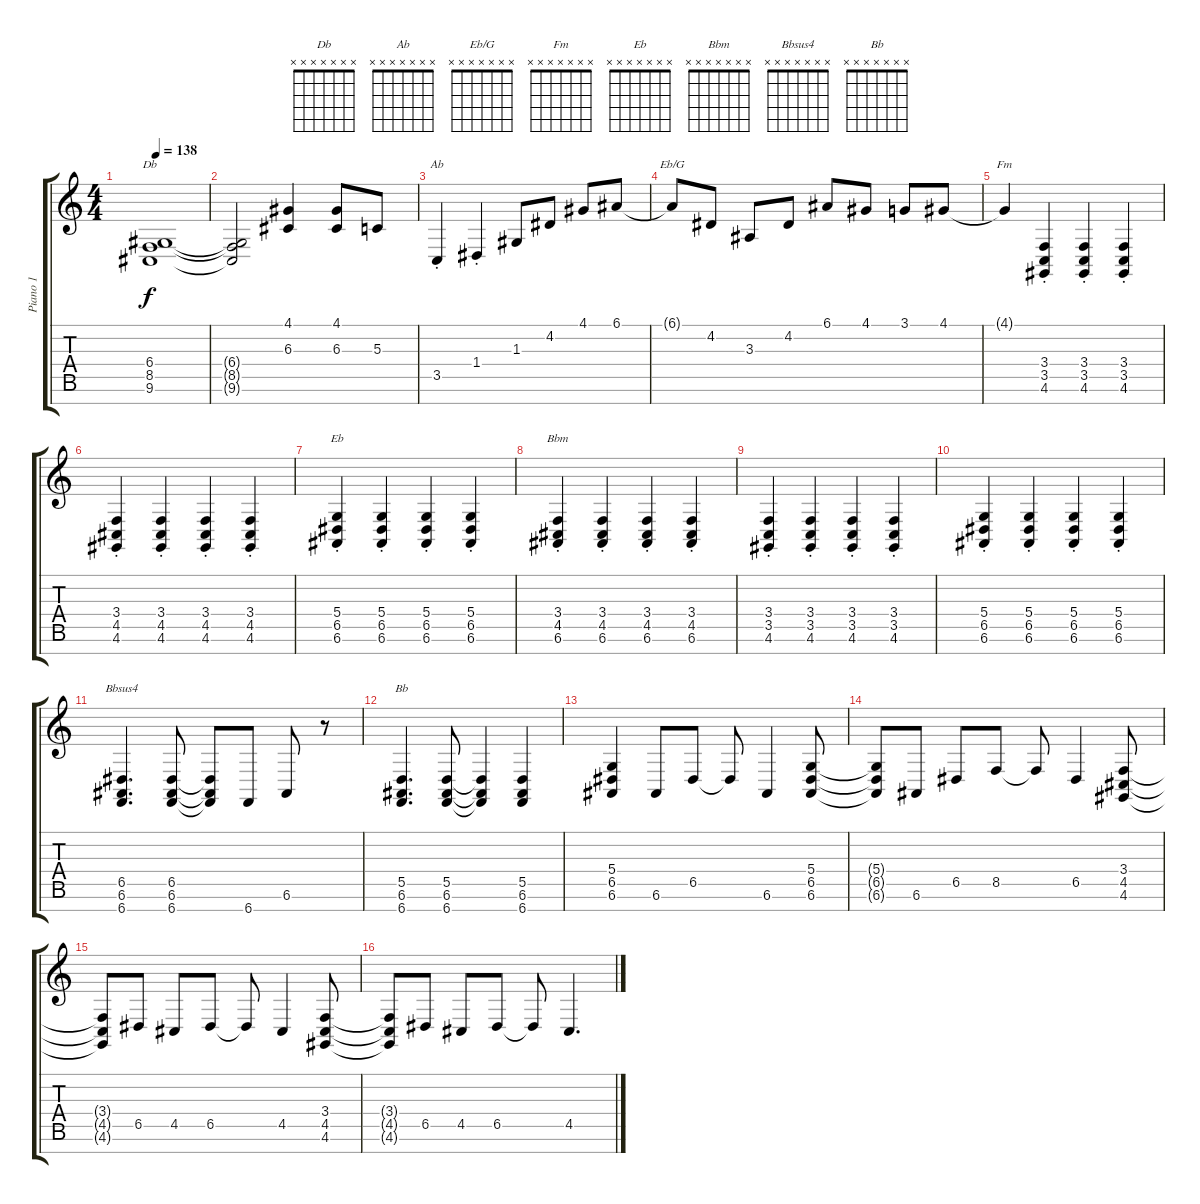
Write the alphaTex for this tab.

\track ("Piano 1" "Piano 1") {instrument acousticgrandpiano}
\staff {score tabs}
\tuning (E4 B3 G3 D3 A2 E2 B1) {hide}
\chord ("Db" x x x x x x x) {firstfret 0}
\chord ("Ab" x x x x x x x) {firstfret 0}
\chord ("Eb/G" x x x x x x x) {firstfret 0}
\chord ("Fm" x x x x x x x) {firstfret 0}
\chord ("Eb" x x x x x x x) {firstfret 0}
\chord ("Bbm" x x x x x x x) {firstfret 0}
\chord ("Bbsus4" x x x x x x x) {firstfret 0}
\chord ("Bb" x x x x x x x) {firstfret 0}
\ts (4 4)
\tempo 138
\clef g2
\ks c
(6.4 8.5 9.6).1{ch "Db" dy f} |
(6.4{t} 8.5{t} 9.6{t}).2 (4.1 6.3).4 (4.1 6.3).8 5.3.8 |
3.5{st}.4{ch "Ab"} 1.4{st}.4 1.3.8 4.2.8 4.1.8 6.1.8 |
6.1{t}.8{ch "Eb/G"} 4.2.8 3.3.8 4.2.8 6.1.8 4.1.8 3.1.8 4.1.8 |
4.1{t}.4{ch "Fm"} (3.4{st} 3.5{st} 4.6{st}).4 (3.4{st} 3.5{st} 4.6{st}).4 (3.4{st} 3.5{st} 4.6{st}).4 |
(3.4{st} 4.5{st} 4.6{st}).4 (3.4{st} 4.5{st} 4.6{st}).4 (3.4{st} 4.5{st} 4.6{st}).4 (3.4{st} 4.5{st} 4.6{st}).4 |
(5.4{st} 6.5{st} 6.6{st}).4{ch "Eb"} (5.4{st} 6.5{st} 6.6{st}).4 (5.4{st} 6.5{st} 6.6{st}).4 (5.4{st} 6.5{st} 6.6{st}).4 |
(3.4{st} 4.5{st} 6.6{st}).4{ch "Bbm"} (3.4{st} 4.5{st} 6.6{st}).4 (3.4{st} 4.5{st} 6.6{st}).4 (3.4{st} 4.5{st} 6.6{st}).4 |
(3.4{st} 3.5{st} 4.6{st}).4 (3.4{st} 3.5{st} 4.6{st}).4 (3.4{st} 3.5{st} 4.6{st}).4 (3.4{st} 3.5{st} 4.6{st}).4 |
(5.4{st} 6.5{st} 6.6{st}).4 (5.4{st} 6.5{st} 6.6{st}).4 (5.4{st} 6.5{st} 6.6{st}).4 (5.4{st} 6.5{st} 6.6{st}).4 |
(6.5 6.6 6.7).4{d ch "Bbsus4"} (6.5 6.6 6.7).8 (6.5{t} 6.6{t} 6.7{t}).8 6.7.8 6.6.8 r.8 |
(5.5 6.6 6.7).4{d ch "Bb"} (5.5 6.6 6.7).8 (5.5{t} 6.6{t} 6.7{t}).4 (5.5 6.6 6.7).4 |
(5.4 6.5 6.6).4 6.6.8 6.5.8 6.5{t}.8 6.6.4 (5.4 6.5 6.6).8 |
(5.4{t} 6.5{t} 6.6{t}).8 6.6.8 6.5.8 8.5.8 8.5{t}.8 6.5.4 (3.4 4.5 4.6).8 |
(3.4{t} 4.5{t} 4.6{t}).8 6.5.8 4.5.8 6.5.8 6.5{t}.8 4.5.4 (3.4 4.5 4.6).8 |
(3.4{t} 4.5{t} 4.6{t}).8 6.5.8 4.5.8 6.5.8 6.5{t}.8 4.5.4{d}
